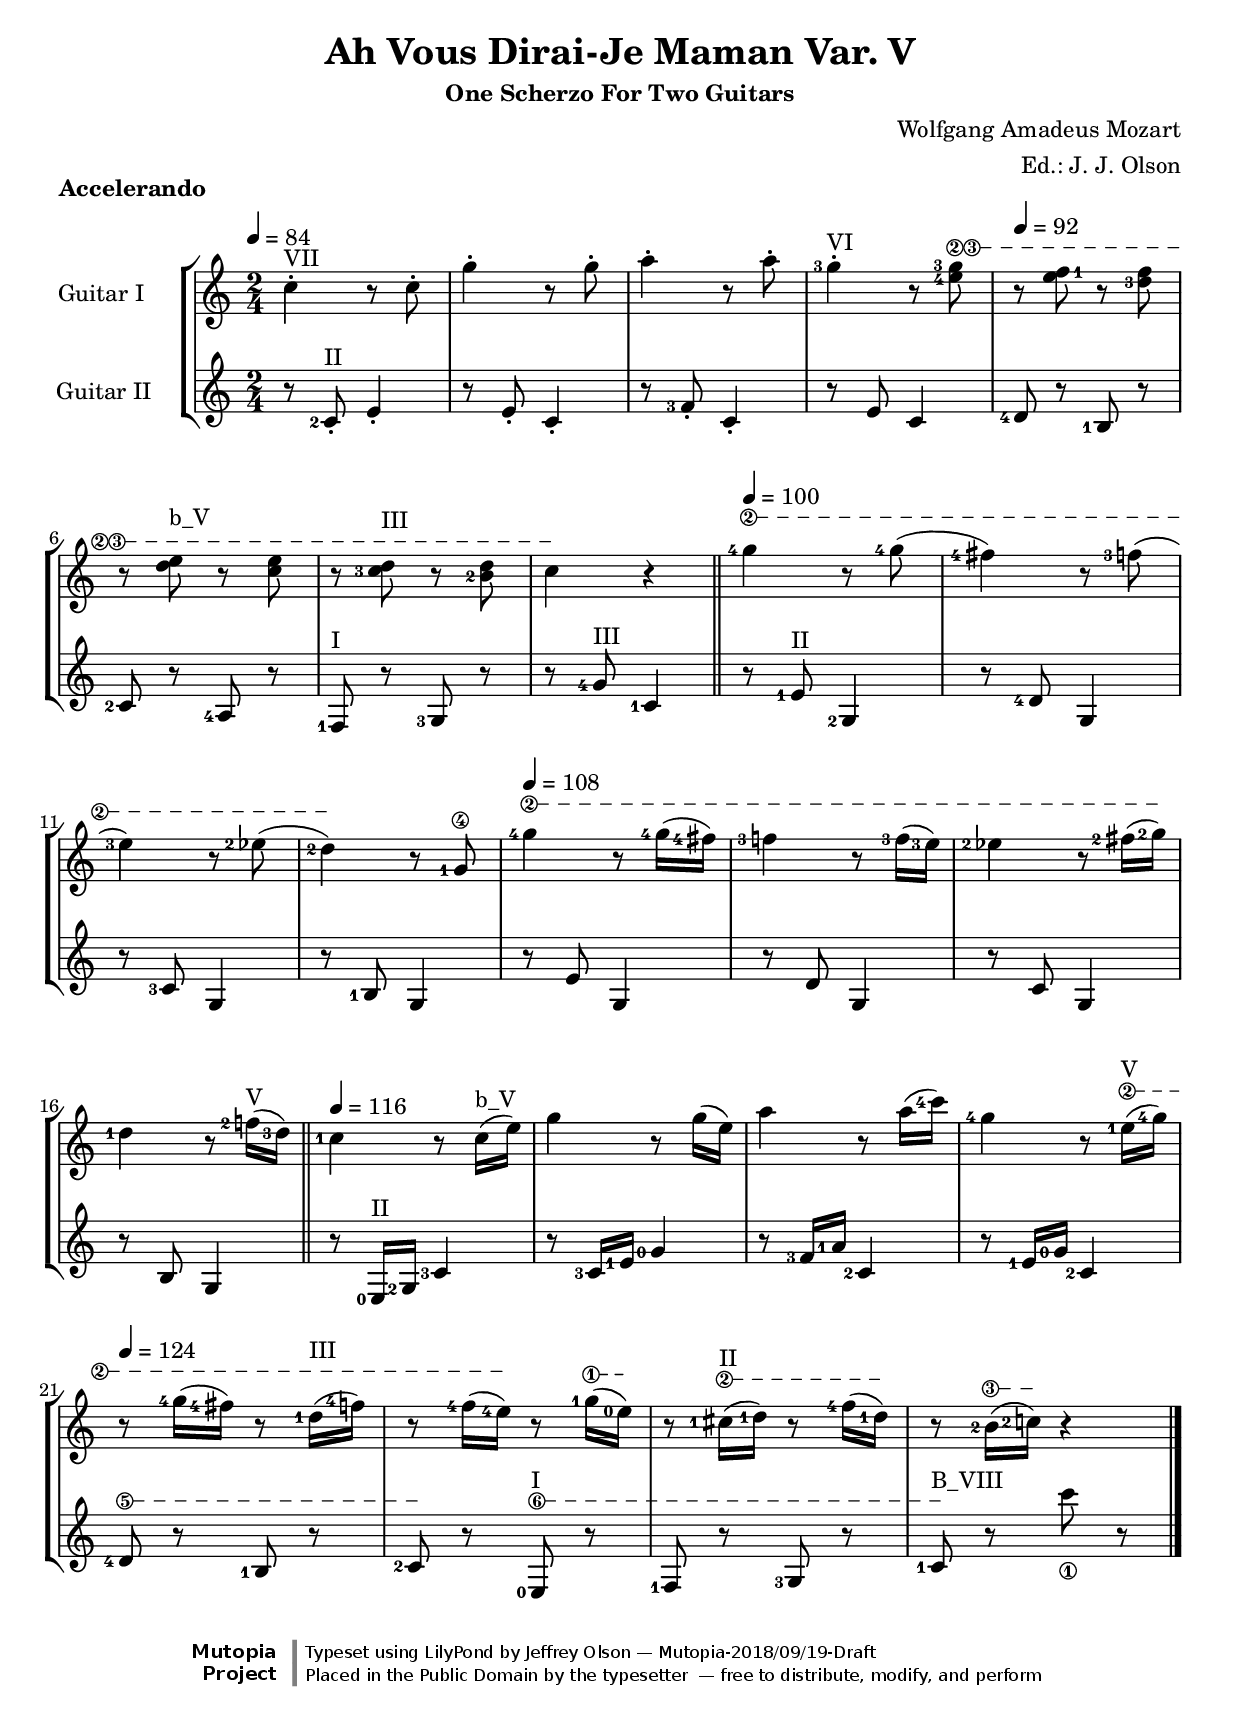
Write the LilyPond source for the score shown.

\version "2.18.2"

\header {
 title = "Ah Vous Dirai-Je Maman Var. V"
 subtitle = \markup { \smaller "One Scherzo For Two Guitars" }
 composer = "Wolfgang Amadeus Mozart"
 arranger = "Ed.: J. J. Olson"
 date = "1785"
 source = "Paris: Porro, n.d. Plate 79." % see IMSLP104399
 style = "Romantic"
 mytagline = ##f

 %            o_
 %       (\___\/_____/)
 %  ~ ~ ~ ~ ~ / ~ ~ ~ ~ ~ ~ ~
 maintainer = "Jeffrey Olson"
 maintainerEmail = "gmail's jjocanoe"
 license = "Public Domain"

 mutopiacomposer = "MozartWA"
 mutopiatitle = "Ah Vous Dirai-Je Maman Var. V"
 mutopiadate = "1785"
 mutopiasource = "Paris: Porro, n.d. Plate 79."
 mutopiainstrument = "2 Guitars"
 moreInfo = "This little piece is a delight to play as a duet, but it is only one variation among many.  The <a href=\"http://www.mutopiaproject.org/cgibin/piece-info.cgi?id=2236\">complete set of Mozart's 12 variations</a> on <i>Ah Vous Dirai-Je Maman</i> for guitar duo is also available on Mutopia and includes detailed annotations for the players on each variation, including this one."

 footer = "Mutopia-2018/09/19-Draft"
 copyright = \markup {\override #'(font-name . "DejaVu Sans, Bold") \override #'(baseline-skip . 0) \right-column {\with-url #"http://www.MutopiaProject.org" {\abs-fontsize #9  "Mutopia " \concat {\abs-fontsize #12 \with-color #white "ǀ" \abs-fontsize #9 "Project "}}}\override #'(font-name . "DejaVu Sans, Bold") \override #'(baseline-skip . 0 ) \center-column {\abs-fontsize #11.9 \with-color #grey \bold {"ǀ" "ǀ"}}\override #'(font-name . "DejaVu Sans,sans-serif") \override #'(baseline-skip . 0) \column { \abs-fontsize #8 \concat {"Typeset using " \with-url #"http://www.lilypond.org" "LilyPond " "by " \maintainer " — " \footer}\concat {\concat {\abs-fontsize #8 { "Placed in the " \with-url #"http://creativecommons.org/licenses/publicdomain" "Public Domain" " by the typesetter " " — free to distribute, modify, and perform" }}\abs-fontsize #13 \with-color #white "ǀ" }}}
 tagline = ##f
}

\paper{
  %page-count = #1
  %#(set-paper-size "a4")      %uncomment to test specific paper size
  %#(set-paper-size "letter")  %uncomment to test specific paper size
  indent = \indent + 8\mm
  top-margin = 8\mm
  bottom-margin = 8\mm
  ragged-last-bottom = ##f
  print-first-page-number = ##f
  evenHeaderMarkup = \oddHeaderMarkup % so all page numbers to right
  oddFooterMarkup = \markup { \column {
      \fill-line { \on-the-fly #first-page \column { \vspace #1 \fromproperty #'header:copyright } }
      \fill-line { \on-the-fly #last-page \fromproperty #'header:mytagline }
    }
  }
  evenFooterMarkup = \oddFooterMarkup
}


% guitar neck position indicators
pI    = ^\markup { "I" }
pII   = ^\markup { "II" }
pIII  = ^\markup { "III" }
pIV   = ^\markup { "IV" }
pV    = ^\markup { "V" }
pVI   = ^\markup { "VI" }
pVII  = ^\markup { "VII" }
pVIII = ^\markup { "VIII" }
pIX   = ^\markup { "IX" }
pX    = ^\markup { "X" }
pXI   = ^\markup { "XI" }
pXII  = ^\markup { "XII" }
pXIII = ^\markup { "XIII" }
pXVI  = ^\markup { "XVI" }

% parenthetic position reminders
ppI    = ^\markup { "(I)" }
ppII   = ^\markup { "(II)" }
ppIII  = ^\markup { "(III)" }
ppIV   = ^\markup { "(IV)" }
ppV    = ^\markup { "(V)" }
ppVI   = ^\markup { "(VI)" }
ppVII  = ^\markup { "(VII)" }
ppVIII = ^\markup { "(VIII)" }
ppIX   = ^\markup { "(IX)" }
ppX    = ^\markup { "(X)" }
ppXI   = ^\markup { "(XI)" }
ppXII  = ^\markup { "(XII)" }
ppXIII = ^\markup { "(XIII)" }

% large barre
BpI    = ^\markup { "B_I" }
BpII   = ^\markup { "B_II" }
BpIII  = ^\markup { "B_III" }
BpIV   = ^\markup { "B_IV" }
BpV    = ^\markup { "B_V" }
BpVI   = ^\markup { "B_VI" }
BpVII  = ^\markup { "B_VII" }
BpVIII = ^\markup { "B_VIII" }
BpIX   = ^\markup { "B_IX" }
BpX    = ^\markup { "B_X" }
BpXI   = ^\markup { "B_XI" }
BpXII  = ^\markup { "B_XII" }

% small barre
bpI    = ^\markup { "b_I" }
bpII   = ^\markup { "b_II" }
bpIII  = ^\markup { "b_III" }
bpIV   = ^\markup { "b_IV" }
bpV    = ^\markup { "b_V" }
bpVI   = ^\markup { "b_VI" }
bpVII  = ^\markup { "b_VII" }
bpVIII = ^\markup { "b_VIII" }
bpIX   = ^\markup { "b_IX" }
bpX    = ^\markup { "b_X" }
bpXI   = ^\markup { "b_XI" }
bpXII  = ^\markup { "b_XII" }

% parenthetic small barre
bppI    = ^\markup { "(b_I)" }
bppIII  = ^\markup { "(b_III)" }

% left hand fingering locations
fingerLeft   = \set fingeringOrientations = #'(left)
fingerRight  = \set fingeringOrientations = #'(right)
fingerUp     = \set fingeringOrientations = #'(up)
fingerDown   = \set fingeringOrientations = #'(down)
fingerUpDown = \set fingeringOrientations = #'(up down)
fingerInStaff  = \override Fingering.staff-padding = #'()
fingerOutStaff = \revert Fingering.staff-padding

% abbreviation to tweak a fingering location
% e.g. <cis'-\fngXY #'(0 . 0.5)-1>
fngXY = #(define-scheme-function (parser location xy fng) (number-pair? string-or-music?) #{
     \tweak extra-offset #xy #fng
#})

% right hand fingers
P = \rightHandFinger #1
I = \rightHandFinger #2
M = \rightHandFinger #3
A = \rightHandFinger #4

% right hand fingering locations
rhUp    = \set strokeFingerOrientations = #'(up)
rhDown  = \set strokeFingerOrientations = #'(down)
rhLeft  = \set strokeFingerOrientations = #'(left)
rhRight = \set strokeFingerOrientations = #'(right)

% string number locations
stringUp    = \set stringNumberOrientations = #'(up)
stringDown  = \set stringNumberOrientations = #'(down)
stringLeft  = \set stringNumberOrientations = #'(left)
stringRight = \set stringNumberOrientations = #'(right)

% harmonics
headHarmonic = \override Staff.NoteHead.style = #'harmonic
headRevert = \revert Staff.NoteHead.style

%high notes
hiE   = ^\markup{ \smaller E}
hiF   = ^\markup{ \smaller F}
hiFis = ^\markup{ \smaller \concat{ F \super \sharp }}
hiG   = ^\markup{ \smaller G}
hiGis = ^\markup{ \smaller \concat{ G \super \sharp }}
hiAes = ^\markup{ \smaller \concat{ A \super \flat }}
hiA   = ^\markup{ \smaller A}
hiBes = ^\markup{ \smaller \concat{ B \super \flat }}
hiB   = ^\markup{ \smaller B}

% tuplets
hideTupletNumber = \override TupletNumber.stencil = ##f
unhideTupletNumber = \revert TupletNumber.stencil 
hideTupletBracket = \override TupletBracket.bracket-visibility = ##f
unhideTupletBracket = \revert TupletBracket.bracket-visibility

% harmonics
headHarmonic = \override Staff.NoteHead.style = #'harmonic
headRevert = \revert Staff.NoteHead.style

% tempo/dynamics
acl = _\markup { \smaller \italic "accel." }
rit = _\markup { \smaller \italic "rit." }
dim = _\markup { \smaller \italic "dim." }
crc = _\markup { \smaller \italic "cresc." }
dol = _\markup { \smaller \italic "dolce" }
dcf = _\markup { \smaller \italic "D.C." }
fin = _\markup { \smaller \italic "Fin" }
gls = _\markup { \smaller \italic "glis." }

% stems
longStem = \override Stem.details.beamed-lengths = #'(5)
shortStem = \override Stem.details.beamed-lengths = #'(3)
revertStemLength = \revert Stem.details.beamed-lengths

% beams
nb = \noBeam

% grappoggiaccaturamata
gr =
#(define-music-function (parser location music) (ly:music?)
   #{ \grace { #music } #})
ap =
#(define-music-function (parser location music) (ly:music?)
   #{ \appoggiatura { #music } #})
ac =
#(define-music-function (parser location music) (ly:music?)
   #{ \acciaccatura { #music } #})
fe = \fermata

% pitch limits for standard clasical guitar
% absolute max and min attainable (b''' and d)
#(define max-pitch (ly:make-pitch 2 6 NATURAL) )
#(define min-pitch (ly:make-pitch -1 1 NATURAL) )
% comfortably attainable hi and lo (e''' and e)
#(define hi-pitch (ly:make-pitch 2 2 NATURAL) )
#(define lo-pitch (ly:make-pitch -1 2 NATURAL) )

% function to color notes that are near or out of range
#(define (color-pitch-range grob) 
  (let ((pitch (ly:event-property (event-cause grob) 'pitch) ))
    (if pitch
      (if (ly:pitch<? max-pitch pitch) (x11-color 'red)
        (if (ly:pitch<? pitch min-pitch) (x11-color 'blue)
          (if (ly:pitch<? hi-pitch pitch) (x11-color 'orange)
            (if (ly:pitch<? pitch lo-pitch) (x11-color 'green)
) ) ) ) ) ) )

% string-number spanners (from snippets + dashed line)
% use before \startTexSpan and \stopTextSpan
onOneString =
#(define-music-function (parser location strA) (string?)
   #{
     \override TextSpanner.direction = #UP
     \override TextSpanner.style = #'dashed-line
     \override TextSpanner.dash-fraction = #.5
     \override TextSpanner.dash-period = #2.0
     \override TextSpanner.font-size = #-5
     \override TextSpanner.bound-details.left.stencil-align-dir-y = #CENTER
     \override TextSpanner.bound-details.left.text =
       \markup  { \circle \number #strA }
   #})
onTwoStrings =
#(define-music-function (parser location strA strB) (string? string?)
   #{
     \override TextSpanner.direction = #UP
     \override TextSpanner.style = #'dashed-line
     \override TextSpanner.dash-fraction = #.5
     \override TextSpanner.dash-period = #2.0
     \override TextSpanner.font-size = #-5
     \override TextSpanner.bound-details.left.stencil-align-dir-y = #CENTER
     \override TextSpanner.bound-details.left.text =
       \markup \concat { \circle \number #strA \circle \number #strB }
   #})
onThreeStrings =
#(define-music-function (parser location strA strB strC) (string? string? string?)
   #{
     \override TextSpanner.direction = #UP
     \override TextSpanner.style = #'dashed-line
     \override TextSpanner.dash-fraction = #.5
     \override TextSpanner.dash-period = #2.0
     \override TextSpanner.font-size = #-5
     \override TextSpanner.bound-details.left.stencil-align-dir-y = #CENTER
     \override TextSpanner.bound-details.left.text =
       \markup \concat { \circle \number #strA \circle \number #strB \circle \number #strC }
   #})


% standard options
stdOpts = { 
  \fingerLeft \rhRight \stringDown
  \mergeDifferentlyHeadedOn
  \mergeDifferentlyDottedOn
}

% Staff macros
instrumentI = \markup{ "Guitar I   " }
instrumentII = \markup{ "Guitar II  " }

Stff =
#(define-music-function (parser location instr musexp) (markup? ly:music?)
   #{
     \new Staff \with { instrumentName = #instr } {
       %\override Staff.NoteHead.color = #color-pitch-range
       \set Staff.midiInstrument = #"acoustic grand"
       #musexp
     }
   #})

StffGrp =
#(define-music-function (parser location uprmus lwrmus) (ly:music? ly:music?)
   #{
     \new StaffGroup <<
       \Stff \instrumentI #uprmus
       \Stff \instrumentII #lwrmus
     >>
   #})



%%%%%%%%%%%%%%%%%%%%%%%%%%%%%%%%%%%%%%%%%%%%%%%%%%%%%%%%%%%%%%%%%%%%%

varVA = \transpose c c' {
  \stdOpts
  \time 2/4
  \tempo 4=84
  c'4-.\pVII r8 c'-. | %1
  g'4-. r8 g'-. | %2
  a'4-. r8 a'-. | %3
  \onTwoStrings "2" "3"
  <g'-3>4-.\pVI r8 <g'-3 e'-4>\startTextSpan | %4
  \tempo 4=92
  r8 \once \fingerRight <f'-1 e'> r <f' d'-3> | %5
  r8 <e' d'>\bpV r <e' c'> | %6
  r8 <d' c'-3>\pIII r <d' b-2> | %7
  c'4\stopTextSpan r | %8
  \tempo 4=100
  \bar "||"
  \onOneString "2"
  <g'-4>4\startTextSpan r8 <g'-4>( | %9
  <fis'-4>4) r8 <f'!-3>( | %10
  <e'-3>4) r8 <ees'-2>( | %11
  \stringUp
  <d'-2>4)\stopTextSpan r8 <g-1\4> | %12
  \tempo 4=108
  <g'-4>4\startTextSpan r8 <g'-4>16( <fis'-4>) | %13
  <f'!-3>4 r8 <f'-3>16( <e'-3>) | %14
  <ees'-2>4 r8 <fis'-2>16( <g'-2>)\stopTextSpan | %15
  <d'-1>4 r8 <f'!-2>16(\pV <d'-3>) | %16
  \tempo 4=116
  \bar "||"
  <c'-1>4 r8 c'16\bpV( e') | %17
  g'4 r8 g'16( e') | %18
  a'4 r8 a'16( <c''-4>) | %19
  <g'-4>4 r8 <e'-1>16(\pV\startTextSpan <g'-4>) | %20
  \tempo 4=124
  r8 <g'-4>16( <fis'-4>) r8 <d'-1>16(\pIII <f'!-\fngXY #'(0.1 . 0.5)-4>) | %21
  r8 <f'-4>16( <e'-4>)\stopTextSpan \onOneString "1"  r8 <g'-1>16(\startTextSpan <e'-0>\stopTextSpan) | %22
  \onOneString "2"
  r8 <cis'-1>16(\pII\startTextSpan <d'-1>) r8 <f'-4>16( <d'-1>)\stopTextSpan | %23
  \onOneString "3"
  r8 <b-2>16(\startTextSpan <c'!-2>)\stopTextSpan r4 | %24
  \bar "|."
}

varVC = \transpose c c' {
  \stdOpts
  \time 2/4
  r8 <c-2>-.\pII e4-. | %1
  r8 e-. c4-. | %2
  r8 <f-3>-. c4-. | %3
  r8 e c4 | %4
  <d-4>8 r <b,-1> r | %5
  <c-2>8 r <a,-4> r | %6
  <f,-1>8\pI r <g,-3> r | %7
  r8 <g-4>\pIII <c-1>4 | %8 g c was c c,
  \bar "||"
  r8 <e-1>\pII <g,-2>4 | %9
  r8 <d-4> g,4 | %10
  r8 <c-3> g,4 | %11
  r8 <b,-1> g,4 | %12
  r8 e g,4 | %13
  r8 d g,4 | %14
  r8 c g,4 | %15
  r8 b, g,4 | %16
  \bar "||"
  r8 <e,-0>16\pII <g,-2> <c-3>4 | %17 e, g, c was c, e, g,
  r8 <c-3>16 <e-1> <g-0>4 | %18
  r8 <f-3>16 <a-1> <c-2>4 | %19
  r8 <e-1>16 <g-0> <c-2>4 | %20
  \onOneString "5"
  <d-4>8\startTextSpan r <b,-1> r | %21
  <c-2>8\stopTextSpan 
  \onOneString "6"
  r <e,-0>\pI\startTextSpan r | %22
  <f,-1>8 r <g,-3> r | %23
  <c-1>8\stopTextSpan\BpVIII r <c''\1> r | %24 c'' was c,
  \bar "|."
}

varV = \StffGrp \varVA \varVC

%%%%%%%%%%%%%%%%%%%%%%%%%%%%%%%%%%%%%%%%%%%%%%%%%%%%%%%%%%%%%%%%%%%%%


\score {
  \header { piece = \markup { \bold "Accelerando" } }
  \varV
  \layout { }
}


\score {
  {
    \varV
  }
  \midi {
    \transposition c % guitar plays octave lower than writtenn
    \context{
      \Voice
      \remove "Dynamic_performer"
    }
  }
}


